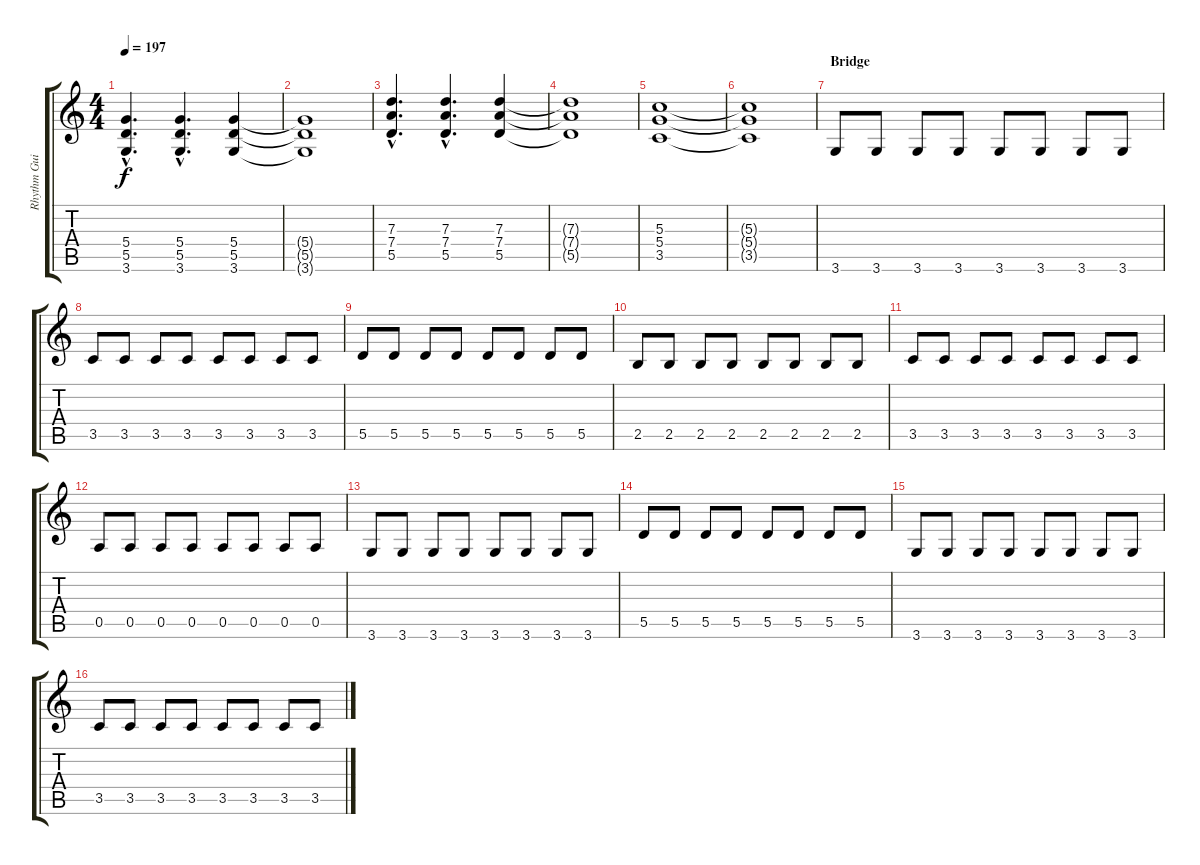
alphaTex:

\track ("Rhythm Guitar 2" "Rhythm Gui") {instrument distortionguitar}
\staff {score tabs}
\tuning (E4 B3 G3 D3 A2 E2) {hide}
\ts (4 4)
\tempo 197
\clef g2
\ks c
(5.4{hac} 5.5{hac} 3.6{hac}).4{d dy f} (5.4{hac} 5.5{hac} 3.6{hac}).4{d} (5.4 5.5 3.6).4 |
(5.4{t} 5.5{t} 3.6{t}).1 |
(7.3{hac} 7.4{hac} 5.5{hac}).4{d} (7.3{hac} 7.4{hac} 5.5{hac}).4{d} (7.3 7.4 5.5).4 |
(7.3{t} 7.4{t} 5.5{t}).1 |
(5.3 5.4 3.5).1 |
(5.3{t} 5.4{t} 3.5{t}).1 |
\section ("" "Bridge")
3.6.8 3.6.8 3.6.8 3.6.8 3.6.8 3.6.8 3.6.8 3.6.8 |
3.5.8 3.5.8 3.5.8 3.5.8 3.5.8 3.5.8 3.5.8 3.5.8 |
5.5.8 5.5.8 5.5.8 5.5.8 5.5.8 5.5.8 5.5.8 5.5.8 |
2.5.8 2.5.8 2.5.8 2.5.8 2.5.8 2.5.8 2.5.8 2.5.8 |
3.5.8 3.5.8 3.5.8 3.5.8 3.5.8 3.5.8 3.5.8 3.5.8 |
0.5.8 0.5.8 0.5.8 0.5.8 0.5.8 0.5.8 0.5.8 0.5.8 |
3.6.8 3.6.8 3.6.8 3.6.8 3.6.8 3.6.8 3.6.8 3.6.8 |
5.5.8 5.5.8 5.5.8 5.5.8 5.5.8 5.5.8 5.5.8 5.5.8 |
3.6.8 3.6.8 3.6.8 3.6.8 3.6.8 3.6.8 3.6.8 3.6.8 |
3.5.8 3.5.8 3.5.8 3.5.8 3.5.8 3.5.8 3.5.8 3.5.8
